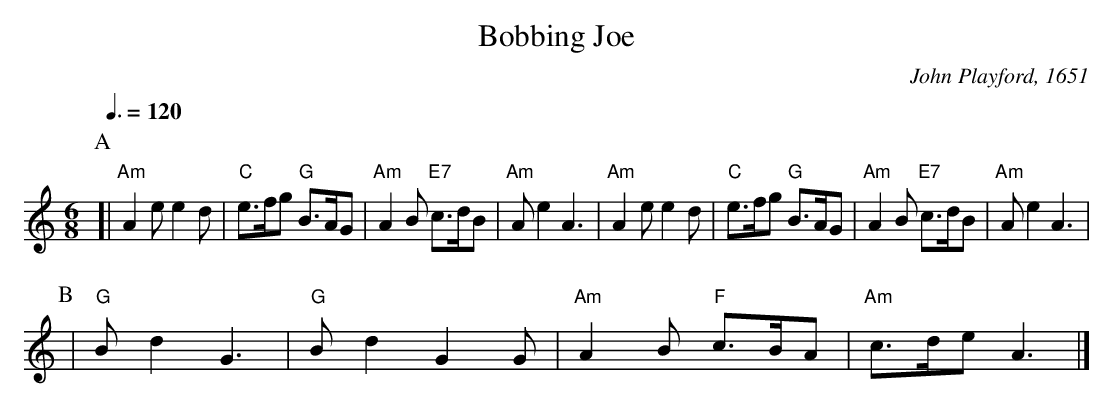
X:1
T:Bobbing Joe
C:John Playford, 1651
L:1/8
Q:3/8=120
M:6/8
K:Am
P:A
[| "Am"A2e e2d | "C"e>fg "G"B>AG | "Am"A2B "E7"c>dB | "Am"Ae2 A3 |\
"Am"A2e e2d | "C"e>fg "G"B>AG | "Am"A2B "E7"c>dB | "Am"Ae2 A3 |
P:B
| "G"Bd2 G3 | "G"Bd2 G2G | "Am"A2B "F"c>BA | "Am"c>de A3 |]
